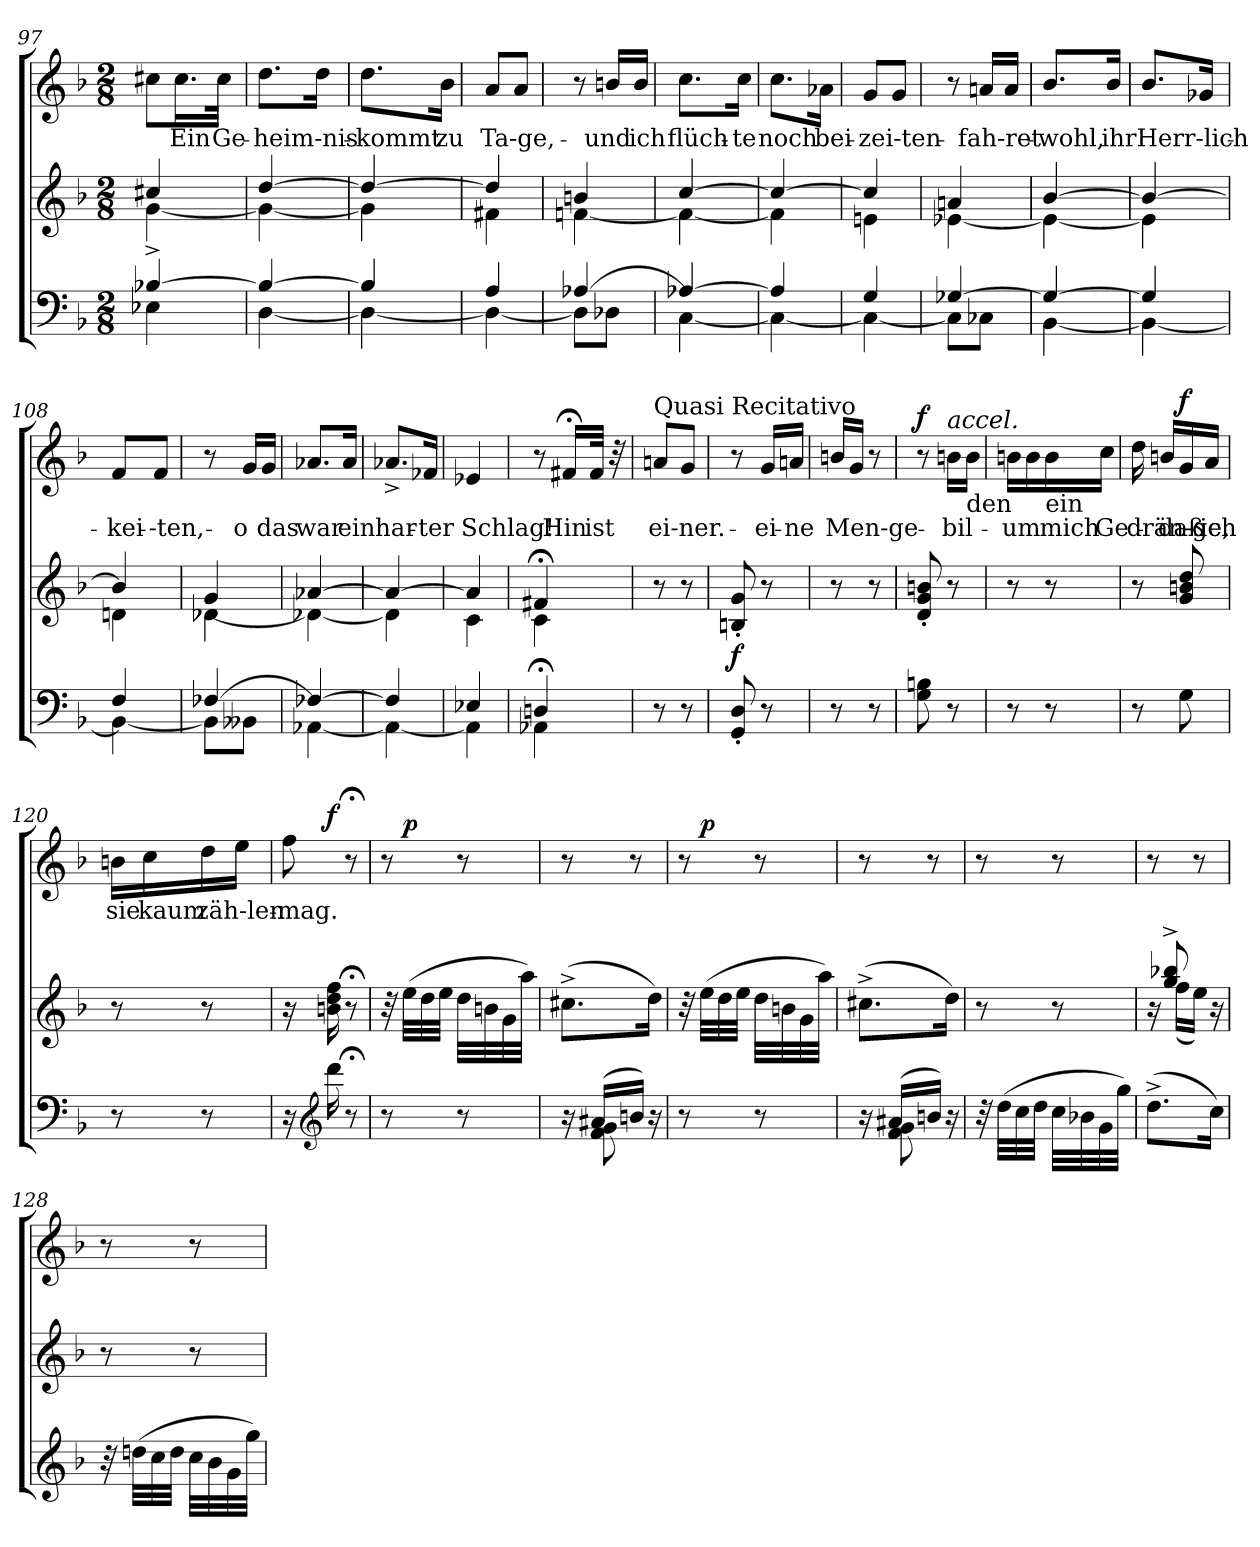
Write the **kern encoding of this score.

**kern	**kern	**kern	**text	**dynam
*part1	*part1	*part1	*part1	*part1
*staff3	*staff2	*staff1	*staff1	*staff1/2/3
*clefF4	*clefG2	*clefG2	*	*
*k[b-]	*k[b-]	*k[b-]	*	*
*M2/8	*M2/8	*M2/8	*	*
=97	=97	=97	=97	=97
*^	*^	*	*	*
[4B-X/	4E-X\	4cc#X/	[4g^\	8cc#X\L	.	.
.	.	.	.	16.cc#\L	Ein	.
.	.	.	.	32cc#\JJk	Ge-	.
=98	=98	=98	=98	=98	=98	=98
4B-/_	[4D\	[4dd/	4g\_	8.dd\L	-heim-nis-	.
.	.	.	.	16dd\Jk	.	.
=99	=99	=99	=99	=99	=99	=99
4B-/]	4D\_	4dd/_	4g\]	8.dd\L	-kommt	.
.	.	.	.	16b-\Jk	zu	.
=100	=100	=100	=100	=100	=100	=100
4A/	4D\_	4dd/]	4f#X\	8a/L	Ta-ge,-	.
.	.	.	.	8a/J	.	.
=101	=101	=101	=101	=101	=101	=101
[4A-X/	8D\L]	4bn/	[4fn\	8r	.	.
.	8D-X\J	.	.	16bn/LL	-und	.
.	.	.	.	16b/JJ	ich	.
!!LO:PB:g=z
=102	=102	=102	=102	=102	=102	=102
4A-X/_	[4C\	[4cc/	4fn\_	8.cc\L	flüch-	.
.	.	.	.	16cc\Jk	-te	.
=103	=103	=103	=103	=103	=103	=103
4A-/]	4C\_	4cc/_	4f\]	8.cc\L	noch	.
.	.	.	.	16a-X\Jk	bei-	.
=104	=104	=104	=104	=104	=104	=104
4G/	4C\_	4cc/]	4en\	8g/L	-zei-ten-	.
.	.	.	.	8g/J	.	.
=105	=105	=105	=105	=105	=105	=105
[4G-X/	8C\L]	4an/	[4e-X\	8r	.	.
.	8C-X\J	.	.	16an/LL	-fah-ret-	.
.	.	.	.	16a/JJ	.	.
=106	=106	=106	=106	=106	=106	=106
4G-/_	[4BB-\	[4b-/	4e-\_	8.b-/L	-wohl,	.
.	.	.	.	16b-/Jk	ihr	.
=107	=107	=107	=107	=107	=107	=107
4G-/]	4BB-\_	4b-/_	4e-\]	8.b-/L	Herr-lich-	.
.	.	.	.	16g-X/Jk	.	.
=108	=108	=108	=108	=108	=108	=108
4F/	4BB-\_	4b-/]	4dn\	8f/L	-kei-	.
.	.	.	.	8f/J	--ten,-	.
=109	=109	=109	=109	=109	=109	=109
[4F-X/	8BB-\L]	4g/	[4d-X\	8r	.	.
.	8BB--X\J	.	.	16g/LL	-o	.
.	.	.	.	16g/JJ	das	.
!!LO:LB:g=z
=110	=110	=110	=110	=110	=110	=110
4F-X/_	[4AA-X\	[4a-X/	4d-X\_	8.a-X/L	war	.
.	.	.	.	16a-/Jk	ein	.
=111	=111	=111	=111	=111	=111	=111
4F-/]	4AA-\_	4a-/_	4d-\]	8.a-X^/L	har-	.
.	.	.	.	16f-X/Jk	-ter	.
=112	=112	=112	=112	=112	=112	=112
4E-X/	4AA-\]	4a-/]	4c\	4e-X/	Schlag!	.
=113	=113	=113	=113	=113	=113	=113
4Dn;</	4AA-X\	4f#X;</	4c\	8r	.	.
.	.	.	.	16f#X;</LL	Hin	.
.	.	.	.	32f#/JJk	ist	.
.	.	.	.	32r	.	.
*v	*v	*	*	*	*	*
*	*v	*v	*	*	*
=114	=114	=114	=114	=114
!	!	!LO:TX:a:t=Quasi Recitativo	!	!
8r	8r	8an/L	ei-ner.-	.
8r	8r	8g/J	.	.
=115	=115	=115	=115	=115
!	!	!	!	!LO:DY:a=3
8GG'/ 8D'/	8Bn'/ 8g'/	8r	.	f
8r	8r	16g/LL	-ei-	.
.	.	16an/JJ	-ne	.
=116	=116	=116	=116	=116
8r	8r	16bn/LL	Men-ge-	.
.	.	16g/JJ	.	.
8r	8r	8r	.	.
=117	=117	=117	=117	=117
!	!	!	!	!LO:DY:b=2
8G\ 8Bn\	8d'/ 8g'/ 8bn'/	8r	.	f
!	!	!LO:TX:a:i:t=accel.	!	!
8r	8r	16bn\LL	-bil-	.
!	!	!LO:TX:b:t=den	!	!
.	.	16b\JJ	.	.
!!LO:LB:g=z
=118	=118	=118	=118	=118
8r	8r	16bn\LL	-um	.
.	.	16b\	.	.
!	!	!LO:TX:b:t=ein	!	!
8r	8r	16b\	mich	.
.	.	16cc\JJ	Ge-	.
=119	=119	=119	=119	=119
*	*	*^	*	*
8r	8r	16ryy	16dd\	-drän-ge,-	.
.	.	16bn/LL	8.ryy	.	.
!	!	!	!	!	!LO:DY:b=2
8G\	8g/ 8bn/ 8dd/	16g/	.	-daß	f
.	.	16a/JJ	.	-ich	.
*	*	*v	*v	*	*
=120	=120	=120	=120	=120
8r	8r	16bn\LL	sie	.
.	.	16cc\	kaum	.
8r	8r	16dd\	zäh-len-	.
.	.	16ee\JJ	.	.
=121	=121	=121	=121	=121
16r	16r	8ff\	-mag.	.
*clefG2	*	*	*	*
!	!	!	!	!LO:DY:b=2
16ddd\	16bn\ 16dd\ 16ff\	.	.	f
8r;<	8r;<	8r;<	.	.
=122	=122	=122	=122	=122
8r	32r	8r	.	.
!	!	!	!	!LO:DY:b=2
.	(>32ee\LLL	.	.	p
.	32dd\	.	.	.
.	32ee\JJJ	.	.	.
8r	32dd\LLL	8r	.	.
.	32bn\	.	.	.
.	32g\	.	.	.
.	32aa\JJJ)	.	.	.
=123	=123	=123	=123	=123
*^	*	*	*	*
16r	16ryy	(>8.cc#X^\L	8r	.	.
(>16a#X/LL	8f\ 8g\	.	.	.	.
16bn/JJ)	.	.	8r	.	.
16r	16ryy	16dd\Jk)	.	.	.
*v	*v	*	*	*	*
!!LO:LB:g=z
=124	=124	=124	=124	=124
8r	32r	8r	.	.
!	!	!	!	!LO:DY:b=2
.	(>32ee\LLL	.	.	p
.	32dd\	.	.	.
.	32ee\JJJ	.	.	.
8r	32dd\LLL	8r	.	.
.	32bn\	.	.	.
.	32g\	.	.	.
.	32aa\JJJ)	.	.	.
=125	=125	=125	=125	=125
*^	*	*	*	*
16r	16ryy	(>8.cc#X^\L	8r	.	.
(>16a#X/LL	8f\ 8g\	.	.	.	.
16bn/JJ)	.	.	8r	.	.
16r	16ryy	16dd\Jk)	.	.	.
*v	*v	*	*	*	*
=126	=126	=126	=126	=126
32r	8r	8r	.	.
(>32dd\LLL	.	.	.	.
32cc\	.	.	.	.
32dd\JJJ	.	.	.	.
32cc\LLL	8r	8r	.	.
32b-X\	.	.	.	.
32g\	.	.	.	.
32gg\JJJ)	.	.	.	.
=127	=127	=127	=127	=127
*	*^	*	*	*
(>8.dd^\L	16ryy	16r	8r	.	.
.	8gg^/ 8bb-X^/	(<16ff\LL	.	.	.
.	.	16ee\JJ)	8r	.	.
16cc\Jk)	16ryy	16r	.	.	.
*	*v	*v	*	*	*
=128	=128	=128	=128	=128
32r	8r	8r	.	.
(>32ddn\LLL	.	.	.	.
32cc\	.	.	.	.
32dd\JJJ	.	.	.	.
32cc\LLL	8r	8r	.	.
32b-\	.	.	.	.
32g\	.	.	.	.
32gg\JJJ)	.	.	.	.
=	=	=	=	=
*-	*-	*-	*-	*-
